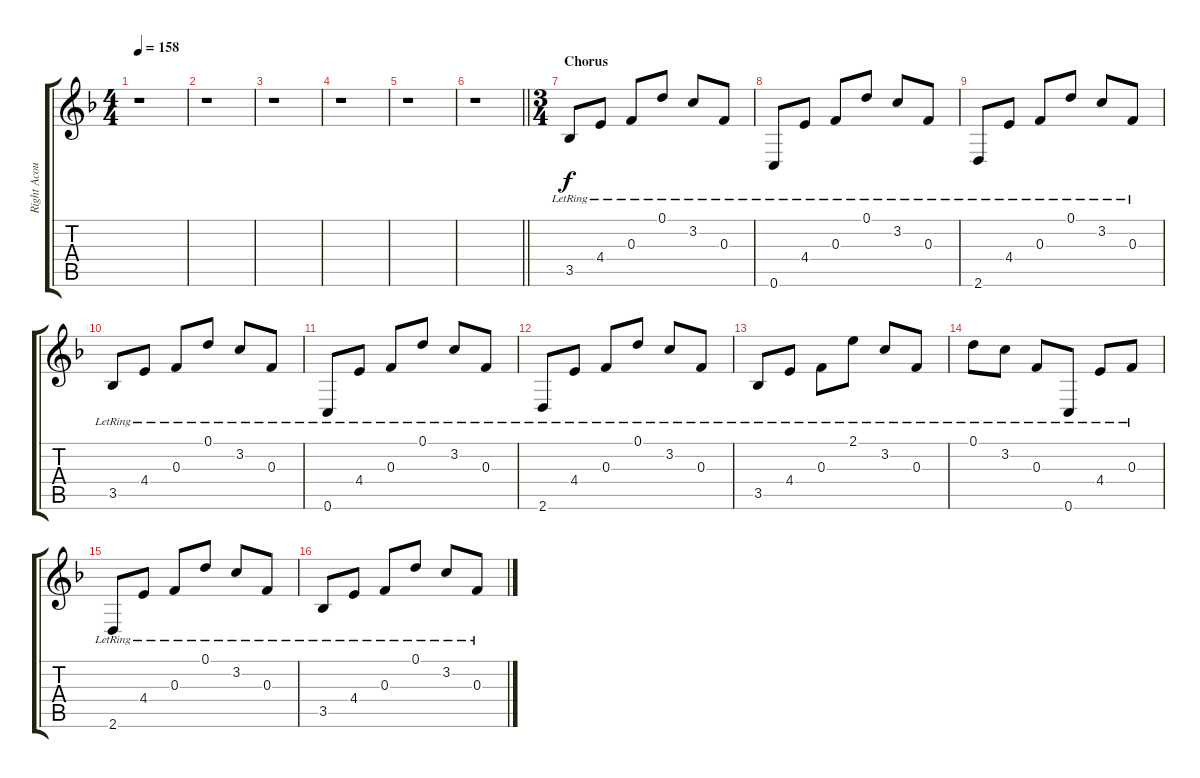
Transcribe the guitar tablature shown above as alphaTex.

\track ("Right Acoustic Guitar" "Right Acou") {instrument acousticguitarnylon}
\staff {score tabs}
\tuning (D4 A3 F3 C3 G2 C2) {hide}
\ts (4 4)
\tempo 158
\clef g2
\ks f
r.1{dy f} |
r.1 |
r.1 |
r.1 |
r.1 |
\barLineRight lightlight
r.1 |
\ts (3 4)
\section ("" "Chorus")
3.5{lr}.8 4.4{lr}.8 0.3{lr}.8 0.1{lr}.8 3.2{lr}.8 0.3{lr}.8 |
0.6{lr}.8 4.4{lr}.8 0.3{lr}.8 0.1{lr}.8 3.2{lr}.8 0.3{lr}.8 |
2.6{lr}.8 4.4{lr}.8 0.3{lr}.8 0.1{lr}.8 3.2{lr}.8 0.3{lr}.8 |
3.5{lr}.8 4.4{lr}.8 0.3{lr}.8 0.1{lr}.8 3.2{lr}.8 0.3{lr}.8 |
0.6{lr}.8 4.4{lr}.8 0.3{lr}.8 0.1{lr}.8 3.2{lr}.8 0.3{lr}.8 |
2.6{lr}.8 4.4{lr}.8 0.3{lr}.8 0.1{lr}.8 3.2{lr}.8 0.3{lr}.8 |
3.5{lr}.8 4.4{lr}.8 0.3{lr}.8 2.1{lr}.8 3.2{lr}.8 0.3{lr}.8 |
0.1{lr}.8 3.2{lr}.8 0.3{lr}.8 0.6{lr}.8 4.4{lr}.8 0.3{lr}.8 |
2.6{lr}.8 4.4{lr}.8 0.3{lr}.8 0.1{lr}.8 3.2{lr}.8 0.3{lr}.8 |
3.5{lr}.8 4.4{lr}.8 0.3{lr}.8 0.1{lr}.8 3.2{lr}.8 0.3{lr}.8
